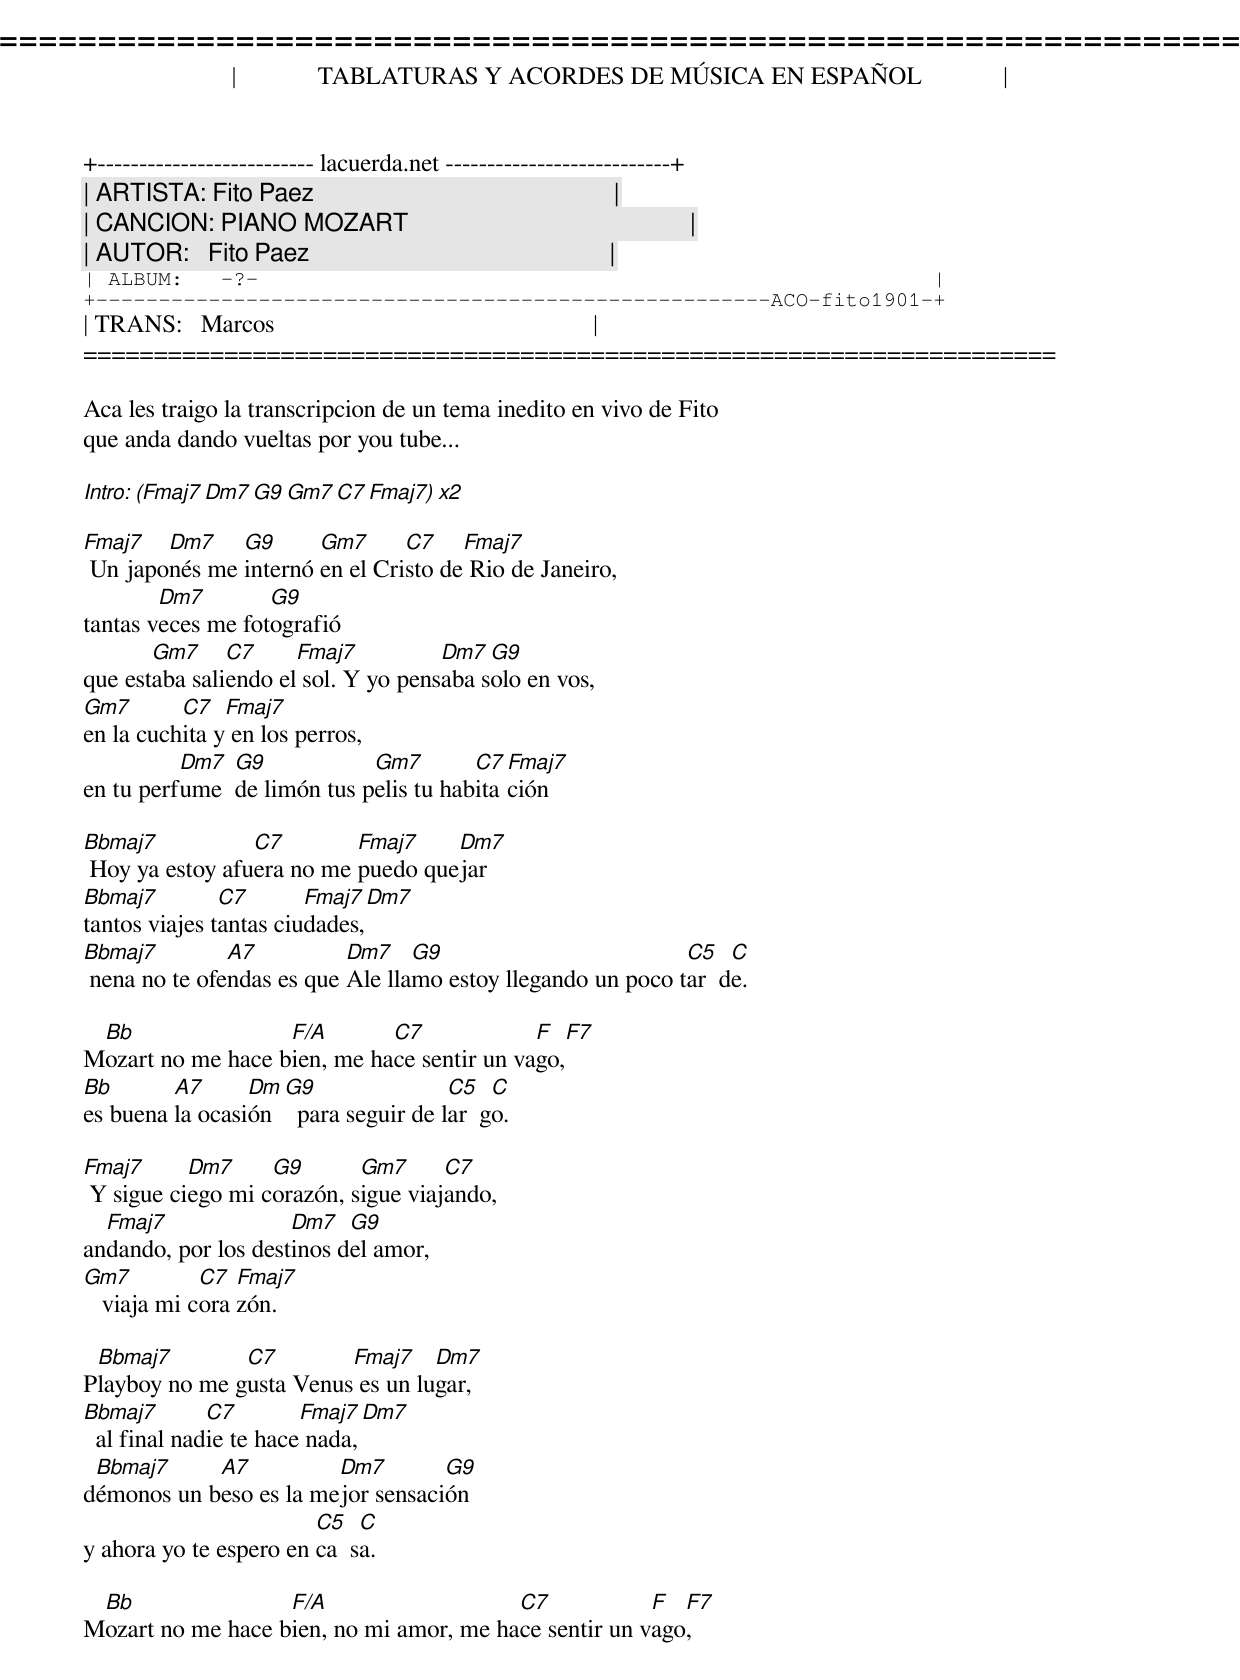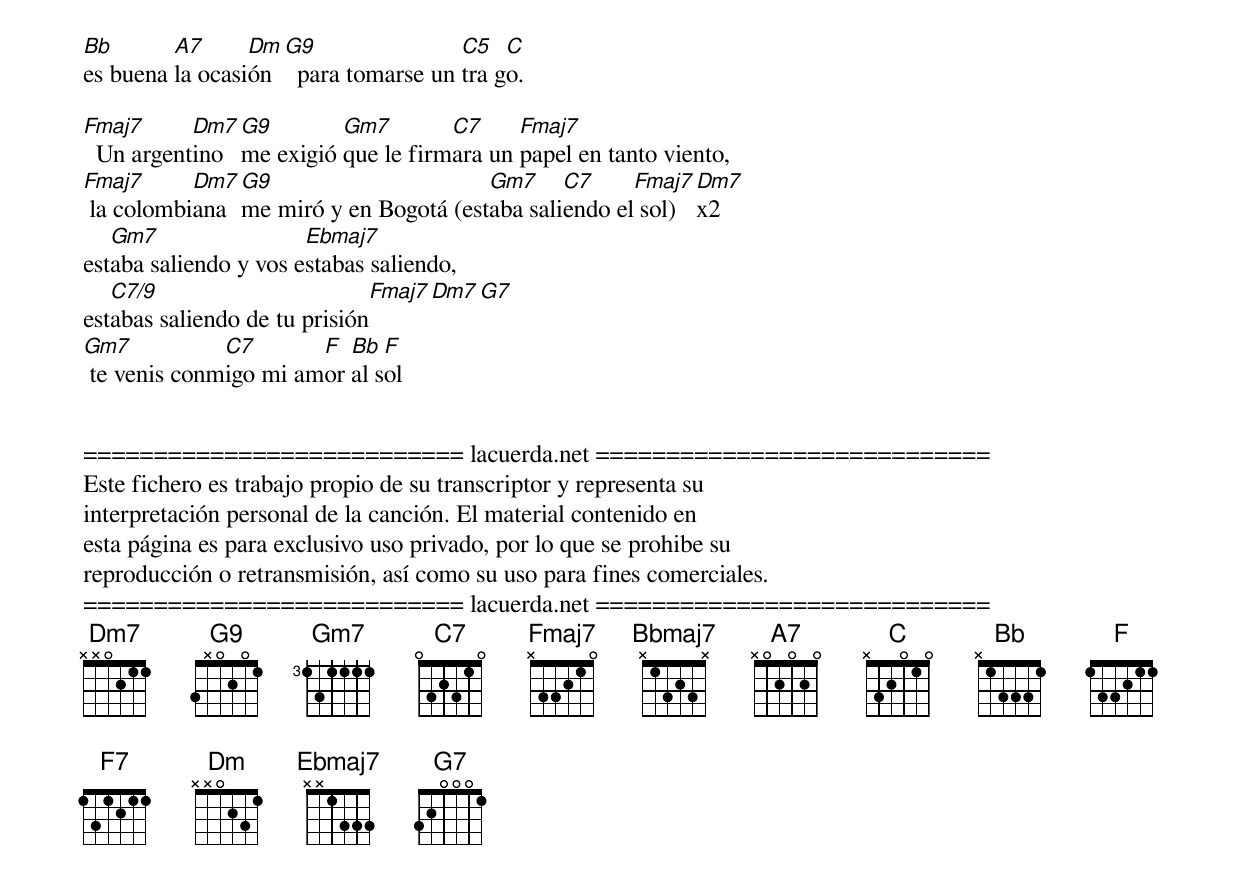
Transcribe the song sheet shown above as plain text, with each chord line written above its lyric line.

=====================================================================
|             TABLATURAS Y ACORDES DE MÚSICA EN ESPAÑOL             |
+-------------------------- lacuerda.net ---------------------------+
| ARTISTA: Fito Paez                                                |
| CANCION: PIANO MOZART                                             |
| AUTOR:   Fito Paez                                                |
| ALBUM:   -?-                                                      |
+------------------------------------------------------ACO-fito1901-+
| TRANS:   Marcos                                                   |
=====================================================================

Aca les traigo la transcripcion de un tema inedito en vivo de Fito
que anda dando vueltas por you tube...

Intro: (Fmaj7  Dm7  G9  Gm7  C7  Fmaj7)  x2

Fmaj7   Dm7    G9      Gm7      C7    Fmaj7
 Un japonés me internó en el Cristo de Rio de Janeiro,
        Dm7        G9
tantas veces me fotografió
       Gm7     C7     Fmaj7          Dm7  G9
que estaba saliendo el sol. Y yo pensaba solo en vos,
Gm7       C7   Fmaj7
en la cuchita y en los perros,
          Dm7  G9            Gm7        C7  Fmaj7
en tu perfume  de limón tus pelis tu habita ción

Bbmaj7           C7        Fmaj7    Dm7
 Hoy ya estoy afuera no me puedo quejar
Bbmaj7         C7       Fmaj7  Dm7
tantos viajes tantas ciudades,
Bbmaj7         A7          Dm7    G9                         C5   C
 nena no te ofendas es que Ale llamo estoy llegando un poco tar  de.

 Bb                F/A       C7             F  F7
Mozart no me hace bien, me hace sentir un vago,
Bb       A7      Dm  G9                C5   C
es buena la ocasión    para seguir de lar  go.

Fmaj7      Dm7     G9       Gm7      C7
 Y sigue ciego mi corazón, sigue viajando,
  Fmaj7              Dm7   G9
andando, por los destinos del amor,
Gm7          C7  Fmaj7
   viaja mi cora zón.

 Bbmaj7        C7        Fmaj7    Dm7
Playboy no me gusta Venus es un lugar,
Bbmaj7        C7        Fmaj7  Dm7
  al final nadie te hace nada,
 Bbmaj7     A7          Dm7        G9
démonos un beso es la mejor sensación
                        C5   C
y ahora yo te espero en ca  sa.

 Bb                F/A                   C7            F  F7
Mozart no me hace bien, no mi amor, me hace sentir un vago,
Bb       A7      Dm  G9                C5   C
es buena la ocasión    para tomarse un tra go.

Fmaj7      Dm7  G9        Gm7        C7     Fmaj7
  Un argentino  me exigió que le firmara un papel en tanto viento,
Fmaj7      Dm7  G9                      Gm7     C7     Fmaj7  Dm7
 la colombiana  me miró y en Bogotá (estaba saliendo el sol)  x2
   Gm7                 Ebmaj7
estaba saliendo y vos estabas saliendo,
   C7/9                       Fmaj7  Dm7  G7
estabas saliendo de tu prisión
Gm7           C7       F  Bb  F
 te venis conmigo mi amor al sol


=========================== lacuerda.net ============================
Este fichero es trabajo propio de su transcriptor y representa su
interpretación personal de la canción. El material contenido en
esta página es para exclusivo uso privado, por lo que se prohibe su
reproducción o retransmisión, así como su uso para fines comerciales.
=========================== lacuerda.net ============================
